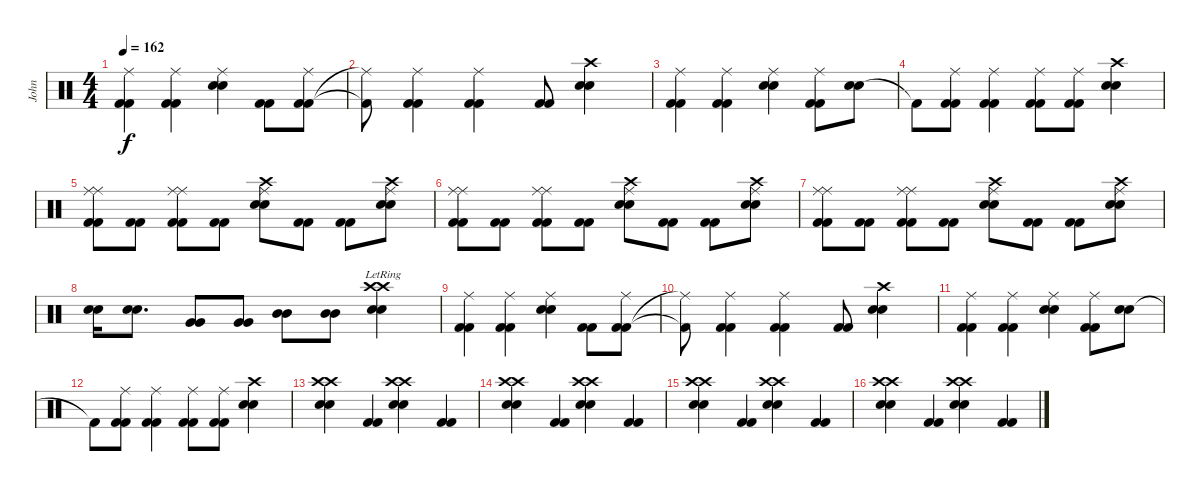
\track ("John" "John") {instrument percussion}
\staff {score}
\articulation defaults
\ts (4 4)
\tempo 162
\clef neutral
\ks c
("Kick (hit) 2" "Kick (hit) 2" "Ride (middle)").4{dy f} ("Kick (hit) 2" "Kick (hit) 2" "Ride (middle)").4 ("Snare (hit) 2" "Snare (hit) 2" "Ride (middle)").4 ("Kick (hit) 2" "Kick (hit) 2").8 ("Kick (hit) 2" "Kick (hit) 2" "Ride (middle)").8 |
("Kick (hit) 2"{t} "Ride (middle)"{t}).8 ("Kick (hit) 2" "Kick (hit) 2" "Ride (middle)").4 ("Kick (hit) 2" "Kick (hit) 2" "Ride (middle)").4 ("Kick (hit) 2" "Kick (hit) 2").8 ("Snare (hit) 2" "Snare (hit) 2" "Crash high (hit)").4 |
("Kick (hit) 2" "Kick (hit) 2" "Ride (middle)").4 ("Kick (hit) 2" "Kick (hit) 2" "Ride (middle)").4 ("Snare (hit) 2" "Snare (hit) 2" "Ride (middle)").4 ("Kick (hit) 2" "Kick (hit) 2" "Ride (middle)").8 ("Snare (hit) 2" "Snare (hit) 2").8 |
"Kick (hit) 2"{t}.8 ("Kick (hit) 2" "Kick (hit) 2" "Ride (middle)").8 ("Kick (hit) 2" "Kick (hit) 2" "Ride (middle)").4 ("Kick (hit) 2" "Kick (hit) 2" "Ride (middle)").8 ("Kick (hit) 2" "Kick (hit) 2" "Ride (middle)").8 ("Snare (hit) 2" "Snare (hit) 2" "Crash high (hit)").4 |
("Kick (hit) 2" "Kick (hit) 2" "Ride (middle)" "Ride (middle)").8 ("Kick (hit) 2" "Kick (hit) 2").8 ("Kick (hit) 2" "Kick (hit) 2" "Ride (middle)" "Ride (middle)").8 ("Kick (hit) 2" "Kick (hit) 2").8 ("Snare (hit) 2" "Snare (hit) 2" "Crash high (hit)" "Ride (middle)").8 ("Kick (hit) 2" "Kick (hit) 2").8 ("Kick (hit) 2" "Kick (hit) 2").8 ("Snare (hit) 2" "Snare (hit) 2" "Crash high (hit)" "Ride (middle)").8 |
("Kick (hit) 2" "Kick (hit) 2" "Ride (middle)" "Ride (middle)").8 ("Kick (hit) 2" "Kick (hit) 2").8 ("Kick (hit) 2" "Kick (hit) 2" "Ride (middle)" "Ride (middle)").8 ("Kick (hit) 2" "Kick (hit) 2").8 ("Snare (hit) 2" "Snare (hit) 2" "Crash high (hit)" "Ride (middle)").8 ("Kick (hit) 2" "Kick (hit) 2").8 ("Kick (hit) 2" "Kick (hit) 2").8 ("Snare (hit) 2" "Snare (hit) 2" "Crash high (hit)" "Ride (middle)").8 |
("Kick (hit) 2" "Kick (hit) 2" "Ride (middle)" "Ride (middle)").8 ("Kick (hit) 2" "Kick (hit) 2").8 ("Kick (hit) 2" "Kick (hit) 2" "Ride (middle)" "Ride (middle)").8 ("Kick (hit) 2" "Kick (hit) 2").8 ("Snare (hit) 2" "Snare (hit) 2" "Crash high (hit)" "Ride (middle)").8 ("Kick (hit) 2" "Kick (hit) 2").8 ("Kick (hit) 2" "Kick (hit) 2").8 ("Snare (hit) 2" "Snare (hit) 2" "Crash high (hit)" "Ride (middle)").8 |
("Snare (hit) 2" "Snare (hit) 2").16 ("Snare (hit) 2" "Snare (hit) 2").8{d} ("Very Low Tom (hit)" "Very Low Tom (hit)").8 ("Very Low Tom (hit)" "Very Low Tom (hit)").8 ("Mid Tom (hit)" "Mid Tom (hit)").8 ("Mid Tom (hit)" "Mid Tom (hit)").8 ("Snare (hit) 2" "Snare (hit) 2" "Crash high (hit)" "Crash high (hit)"{lr}).4 |
("Kick (hit) 2" "Kick (hit) 2" "Ride (middle)").4 ("Kick (hit) 2" "Kick (hit) 2" "Ride (middle)").4 ("Snare (hit) 2" "Snare (hit) 2" "Ride (middle)").4 ("Kick (hit) 2" "Kick (hit) 2").8 ("Kick (hit) 2" "Kick (hit) 2" "Ride (middle)").8 |
("Kick (hit) 2"{t} "Ride (middle)"{t}).8 ("Kick (hit) 2" "Kick (hit) 2" "Ride (middle)").4 ("Kick (hit) 2" "Kick (hit) 2" "Ride (middle)").4 ("Kick (hit) 2" "Kick (hit) 2").8 ("Snare (hit) 2" "Snare (hit) 2" "Crash high (hit)").4 |
("Kick (hit) 2" "Kick (hit) 2" "Ride (middle)").4 ("Kick (hit) 2" "Kick (hit) 2" "Ride (middle)").4 ("Snare (hit) 2" "Snare (hit) 2" "Ride (middle)").4 ("Kick (hit) 2" "Kick (hit) 2" "Ride (middle)").8 ("Snare (hit) 2" "Snare (hit) 2").8 |
"Kick (hit) 2"{t}.8 ("Kick (hit) 2" "Kick (hit) 2" "Ride (middle)").8 ("Kick (hit) 2" "Kick (hit) 2" "Ride (middle)").4 ("Kick (hit) 2" "Kick (hit) 2" "Ride (middle)").8 ("Kick (hit) 2" "Kick (hit) 2" "Ride (middle)").8 ("Snare (hit) 2" "Snare (hit) 2" "Crash high (hit)").4 |
("Snare (hit) 2" "Snare (hit) 2" "Crash high (hit)" "Crash high (hit)").4 ("Kick (hit) 2" "Kick (hit) 2").4 ("Snare (hit) 2" "Snare (hit) 2" "Crash high (hit)" "Crash high (hit)").4 ("Kick (hit) 2" "Kick (hit) 2").4 |
("Snare (hit) 2" "Snare (hit) 2" "Crash high (hit)" "Crash high (hit)").4 ("Kick (hit) 2" "Kick (hit) 2").4 ("Snare (hit) 2" "Snare (hit) 2" "Crash high (hit)" "Crash high (hit)").4 ("Kick (hit) 2" "Kick (hit) 2").4 |
("Snare (hit) 2" "Snare (hit) 2" "Crash high (hit)" "Crash high (hit)").4 ("Kick (hit) 2" "Kick (hit) 2").4 ("Snare (hit) 2" "Snare (hit) 2" "Crash high (hit)" "Crash high (hit)").4 ("Kick (hit) 2" "Kick (hit) 2").4 |
("Snare (hit) 2" "Snare (hit) 2" "Crash high (hit)" "Crash high (hit)").4 ("Kick (hit) 2" "Kick (hit) 2").4 ("Snare (hit) 2" "Snare (hit) 2" "Crash high (hit)" "Crash high (hit)").4 ("Kick (hit) 2" "Kick (hit) 2").4
